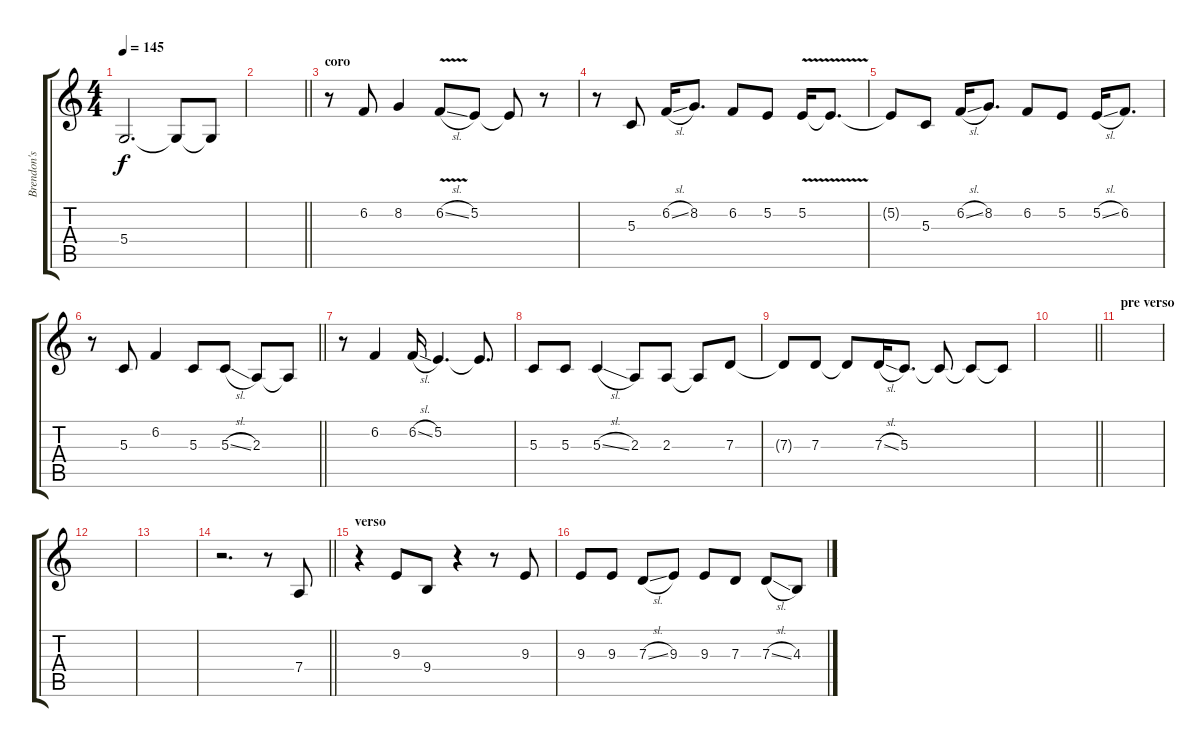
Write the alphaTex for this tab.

\track ("Brendon's voice" "Brendon's ") {instrument tenorsax}
\staff {score tabs}
\tuning (E4 B3 G3 D3 A2 E2) {hide}
\ts (4 4)
\tempo 145
\clef g2
\ks c
5.4.2{d dy f} 5.4{t}.8 5.4{t}.8 |
\barLineRight lightlight
|
\section ("" "coro")
r.8 6.2.8 8.2.4 6.2{v sl}.8 5.2.8 5.2{t}.8 r.8 |
r.8 5.3.8 6.2{sl}.16 8.2.8{d} 6.2.8 5.2.8 5.2{v}.16 5.2{t}.8{d} |
5.2{t}.8 5.3.8 6.2{sl}.16 8.2.8{d} 6.2.8 5.2.8 5.2{sl}.16 6.2.8{d} |
\barLineRight lightlight
r.8 5.3.8 6.2.4 5.3.8 5.3{sl}.8 2.3.8 2.3{t}.8 |
r.8 6.2.4 6.2{sl}.16 5.2.4{d} 5.2{t}.8{d} |
5.3.8 5.3.8 5.3{sl}.4 2.3.8 2.3.8 2.3{t}.8 7.3.8 |
7.3{t}.8 7.3.8 7.3{t}.8 7.3{sl}.16 5.3.8{d} 5.3{t}.8 5.3{t}.8 5.3{t}.8 |
\barLineRight lightlight
|
\section ("" "pre verso")
|
|
|
\barLineRight lightlight
r.2{d} r.8 7.4.8 |
\section ("" "verso")
r.4 9.3.8 9.4.8 r.4 r.8 9.3.8 |
9.3.8 9.3.8 7.3{sl}.8 9.3.8 9.3.8 7.3.8 7.3{sl}.8 4.3.8
